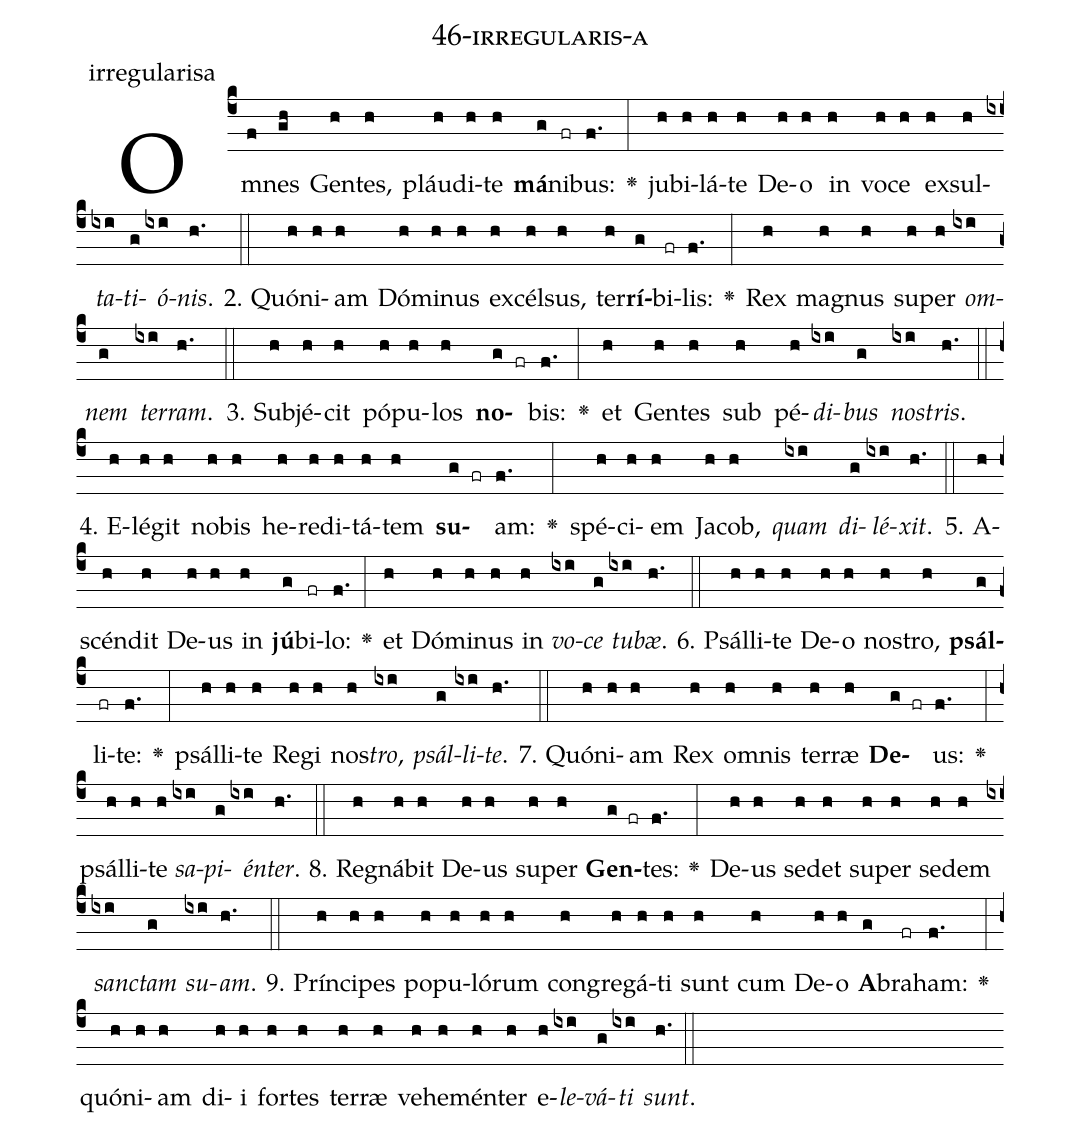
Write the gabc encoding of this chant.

name: 46-irregularis-a;
annotation: irregularisa;
%%
(c4)Om(f)nes(gh) Gen(h)tes,(h) pláu(h)di(h)te(h) <b>má</b>(g)ni(fr)bus:(f.) <v>\greheightstar</v>(:) ju(h)bi(h)lá(h)te(h) De(h)o(h) in(h) vo(h)ce(h) ex(h)sul(h)<i>ta</i>(ixi)<i>ti</i>(g)<i>ó</i>(ixi)<i>nis</i>.(h.) (::)
2. Quón(h)i(h)am(h) Dó(h)mi(h)nus(h) ex(h)cél(h)sus,(h) ter(h)<b>rí</b>(g)bi(fr)lis:(f.) <v>\greheightstar</v>(:) Rex(h) ma(h)gnus(h) su(h)per(h) <i>om</i>(ixi)<i>nem</i>(g) <i>ter</i>(ixi)<i>ram</i>.(h.) (::)
3. Sub(h)jé(h)cit(h) pó(h)pu(h)los(h) <b>no</b>(g fr)bis:(f.) <v>\greheightstar</v>(:) et(h) Gen(h)tes(h) sub(h) pé(h)<i>di</i>(ixi)<i>bus</i>(g) <i>nos</i>(ixi)<i>tris</i>.(h.) (::)
4. E(h)lé(h)git(h) no(h)bis(h) he(h)re(h)di(h)tá(h)tem(h) <b>su</b>(g fr)am:(f.) <v>\greheightstar</v>(:) spé(h)ci(h)em(h) Ja(h)cob,(h) <i>quam</i>(ixi) <i>di</i>(g)<i>lé</i>(ixi)<i>xit</i>.(h.) (::)
5. A(h)scén(h)dit(h) De(h)us(h) in(h) <b>jú</b>(g)bi(fr)lo:(f.) <v>\greheightstar</v>(:) et(h) Dó(h)mi(h)nus(h) in(h) <i>vo</i>(ixi)<i>ce</i>(g) <i>tu</i>(ixi)<i>bæ</i>.(h.) (::)
6. Psál(h)li(h)te(h) De(h)o(h) nos(h)tro,(h) <b>psál</b>(g)li(fr)te:(f.) <v>\greheightstar</v>(:) psál(h)li(h)te(h) Re(h)gi(h) nos(h)<i>tro</i>,(ixi) <i>psál</i>(g)<i>li</i>(ixi)<i>te</i>.(h.) (::)
7. Quón(h)i(h)am(h) Rex(h) om(h)nis(h) ter(h)ræ(h) <b>De</b>(g fr)us:(f.) <v>\greheightstar</v>(:) psál(h)li(h)te(h) <i>sa</i>(ixi)<i>pi</i>(g)<i>én</i>(ixi)<i>ter</i>.(h.) (::)
8. Re(h)gná(h)bit(h) De(h)us(h) su(h)per(h) <b>Gen</b>(g fr)tes:(f.) <v>\greheightstar</v>(:) De(h)us(h) se(h)det(h) su(h)per(h) se(h)dem(h) <i>sanc</i>(ixi)<i>tam</i>(g) <i>su</i>(ixi)<i>am</i>.(h.) (::)
9. Prín(h)ci(h)pes(h) po(h)pu(h)ló(h)rum(h) con(h)gre(h)gá(h)ti(h) sunt(h) cum(h) De(h)o(h) <b>A</b>(g)bra(fr)ham:(f.) <v>\greheightstar</v>(:) quón(h)i(h)am(h) di(h)i(h) for(h)tes(h) ter(h)ræ(h) ve(h)he(h)mén(h)ter(h) e(h)<i>le</i>(ixi)<i>vá</i>(g)<i>ti</i>(ixi) <i>sunt</i>.(h.) (::)
